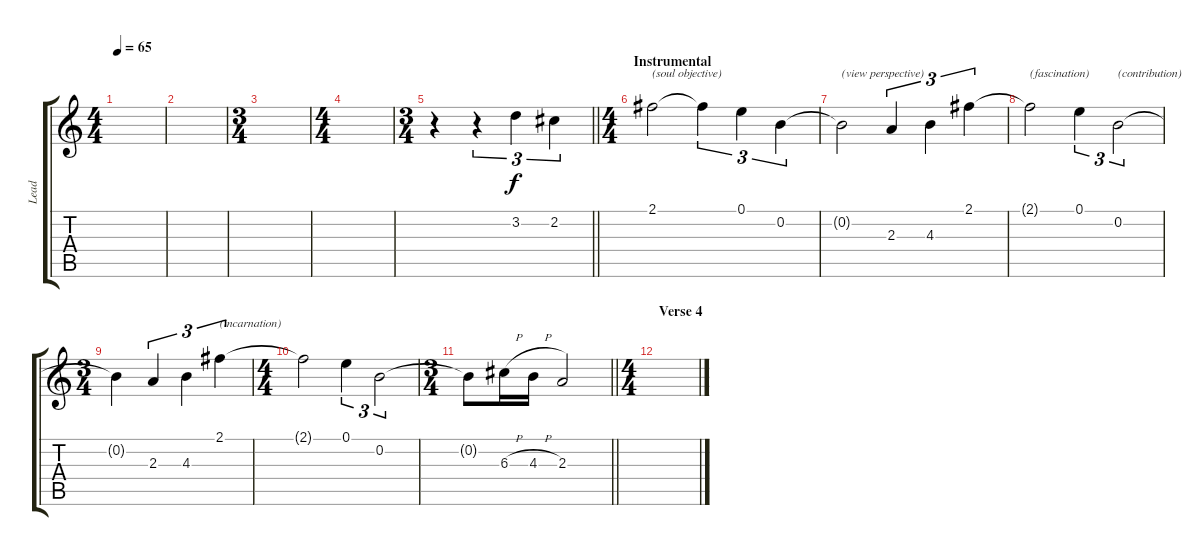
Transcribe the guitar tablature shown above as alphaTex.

\track ("Lead" "Lead") {instrument distortionguitar}
\staff {score tabs}
\tuning (E4 B3 G3 D3 A2 E2) {hide}
\ts (4 4)
\tempo 65
\clef g2
\ks c
|
|
\ts (3 4)
|
\ts (4 4)
|
\ts (3 4)
\barLineRight lightlight
r.4 r.4{tu (3 2) volume 8 balance 8} 3.2.4{tu (3 2)} 2.2.4{tu (3 2)} |
\ts (4 4)
\section ("" "Instrumental")
2.1.2{txt "(soul objective)"} 2.1{t}.4{tu (3 2)} 0.1.4{tu (3 2)} 0.2.4{tu (3 2)} |
0.2{t}.2{txt "(view perspective)"} 2.3.4{tu (3 2)} 4.3.4{tu (3 2)} 2.1.4{tu (3 2)} |
2.1{t}.2{txt "(fascination)"} 0.1.4{tu (3 2)} 0.2.2{tu (3 2) txt "(contribution)"} |
\ts (3 4)
0.2{t}.4 2.3.4{tu (3 2)} 4.3.4{tu (3 2)} 2.1.4{tu (3 2) txt "(incarnation)"} |
\ts (4 4)
2.1{t}.2 0.1.4{tu (3 2)} 0.2.2{tu (3 2)} |
\ts (3 4)
\barLineRight lightlight
0.2{t}.8 6.3{h}.16 4.3{h}.16 2.3.2 |
\ts (4 4)
\section ("" "Verse 4")
